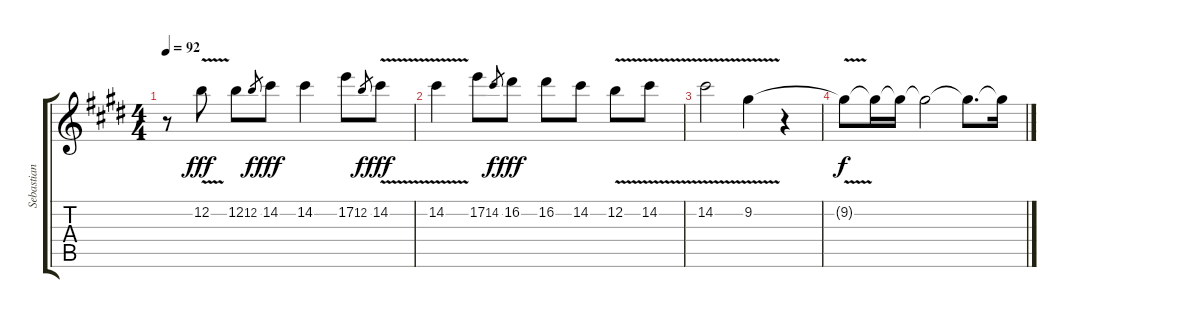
\track ("Sebastian  Bach" "Sebastian ") {instrument overdrivenguitar}
\staff {score tabs}
\tuning (E4 B3 G3 D3 A2 E2) {hide}
\ts (4 4)
\tempo 92
\clef g2
\ks e
r.8{dy f} 12.2{v}.8{dy fff} 12.2.8 12.2.8{gr dy f} 14.2.8{dy fff} 14.2.4 17.2.8 12.2.8{gr dy f} 14.2{v}.8{dy fff} |
14.2{v}.4 17.2.8 14.2.8{gr dy f} 16.2.8{dy fff} 16.2.8 14.2.8 12.2{v}.8 14.2{v}.8 |
14.2{v}.2 9.2{v}.4 r.4 |
9.2{t}.8{dy f volume 6} 9.2{t}.16 9.2{t}.16 9.2{t}.2 9.2{t}.8{d} 9.2{t}.16
